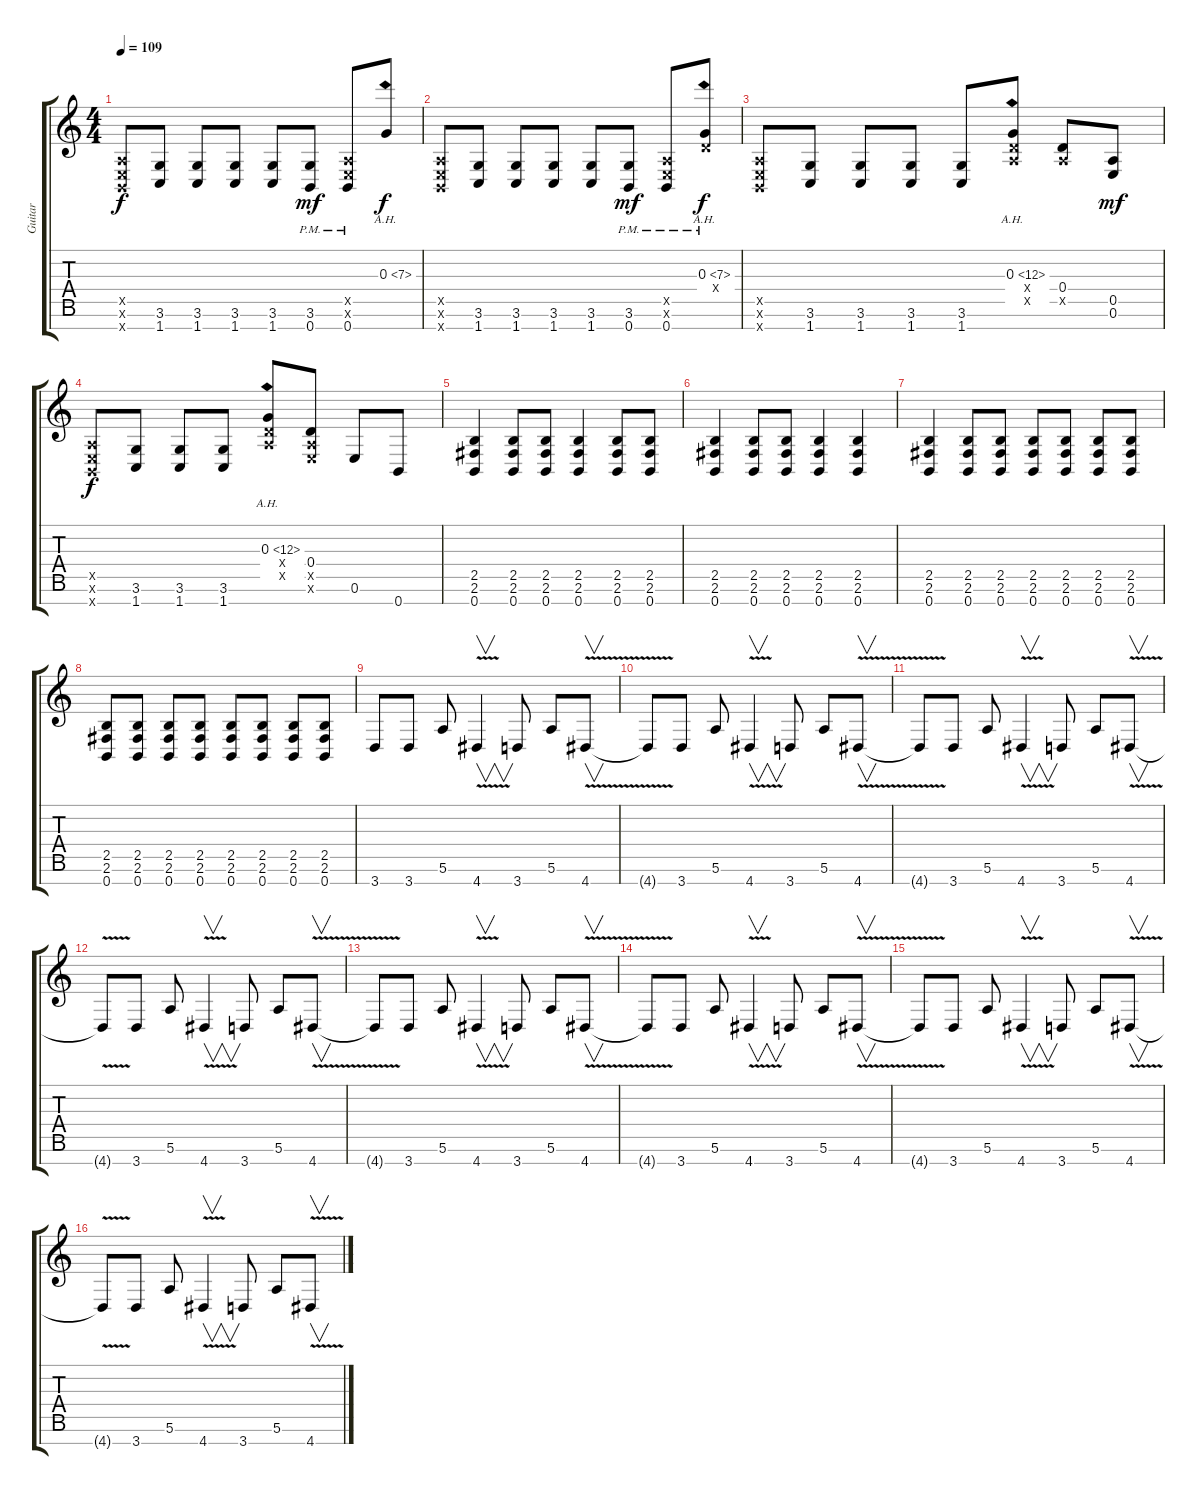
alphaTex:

\track ("Guitar" "Guitar") {instrument distortionguitar}
\staff {score tabs}
\tuning (E4 B3 G3 D3 A2 E2 B1) {hide}
\ts (4 4)
\tempo 109
\clef g2
\ks c
(0.5{x} 0.6{x} 0.7{x}).8{dy f} (3.6 1.7).8 (3.6 1.7).8 (3.6 1.7).8 (3.6 1.7).8 (3.6{pm} 0.7{pm}).8{dy mf} (0.5{x} 0.6{x} 0.7{pm}).8 0.3{ah 7}.8{dy f} |
(0.5{x} 0.6{x} 0.7{x}).8 (3.6 1.7).8 (3.6 1.7).8 (3.6 1.7).8 (3.6 1.7).8 (3.6{pm} 0.7{pm}).8{dy mf} (0.5{x} 0.6{x} 0.7{pm}).8 (0.3{ah 7 pm} 0.4{x}).8{dy f} |
(0.5{x} 0.6{x} 0.7{x}).8 (3.6 1.7).8 (3.6 1.7).8 (3.6 1.7).8 (3.6 1.7).8 (0.3{ah 12} 0.4{x} 0.5{x}).8 (0.4 0.5{x}).8 (0.5 0.6).8{dy mf} |
(0.5{x} 0.6{x} 0.7{x}).8{dy f} (3.6 1.7).8 (3.6 1.7).8 (3.6 1.7).8 (0.3{ah 12} 0.4{x} 0.5{x}).8 (0.4 0.5{x} 0.6{x}).8 0.6.8 0.7.8 |
(2.5 2.6 0.7).4 (2.5 2.6 0.7).8 (2.5 2.6 0.7).8 (2.5 2.6 0.7).4 (2.5 2.6 0.7).8 (2.5 2.6 0.7).8 |
(2.5 2.6 0.7).4 (2.5 2.6 0.7).8 (2.5 2.6 0.7).8 (2.5 2.6 0.7).4 (2.5 2.6 0.7).4 |
(2.5 2.6 0.7).4 (2.5 2.6 0.7).8 (2.5 2.6 0.7).8 (2.5 2.6 0.7).8 (2.5 2.6 0.7).8 (2.5 2.6 0.7).8 (2.5 2.6 0.7).8 |
(2.5 2.6 0.7).8 (2.5 2.6 0.7).8 (2.5 2.6 0.7).8 (2.5 2.6 0.7).8 (2.5 2.6 0.7).8 (2.5 2.6 0.7).8 (2.5 2.6 0.7).8 (2.5 2.6 0.7).8 |
3.7.8 3.7.8 5.6.8 4.7{v}.4{v} 3.7.8 5.6.8 4.7{v}.8{v} |
4.7{t}.8 3.7.8 5.6.8 4.7{v}.4{v} 3.7.8 5.6.8 4.7{v}.8{v} |
4.7{t}.8 3.7.8 5.6.8 4.7{v}.4{v} 3.7.8 5.6.8 4.7{v}.8{v} |
4.7{t}.8 3.7.8 5.6.8 4.7{v}.4{v} 3.7.8 5.6.8 4.7{v}.8{v} |
4.7{t}.8 3.7.8 5.6.8 4.7{v}.4{v} 3.7.8 5.6.8 4.7{v}.8{v} |
4.7{t}.8 3.7.8 5.6.8 4.7{v}.4{v} 3.7.8 5.6.8 4.7{v}.8{v} |
4.7{t}.8 3.7.8 5.6.8 4.7{v}.4{v} 3.7.8 5.6.8 4.7{v}.8{v} |
4.7{t}.8 3.7.8 5.6.8 4.7{v}.4{v} 3.7.8 5.6.8 4.7{v}.8{v}
